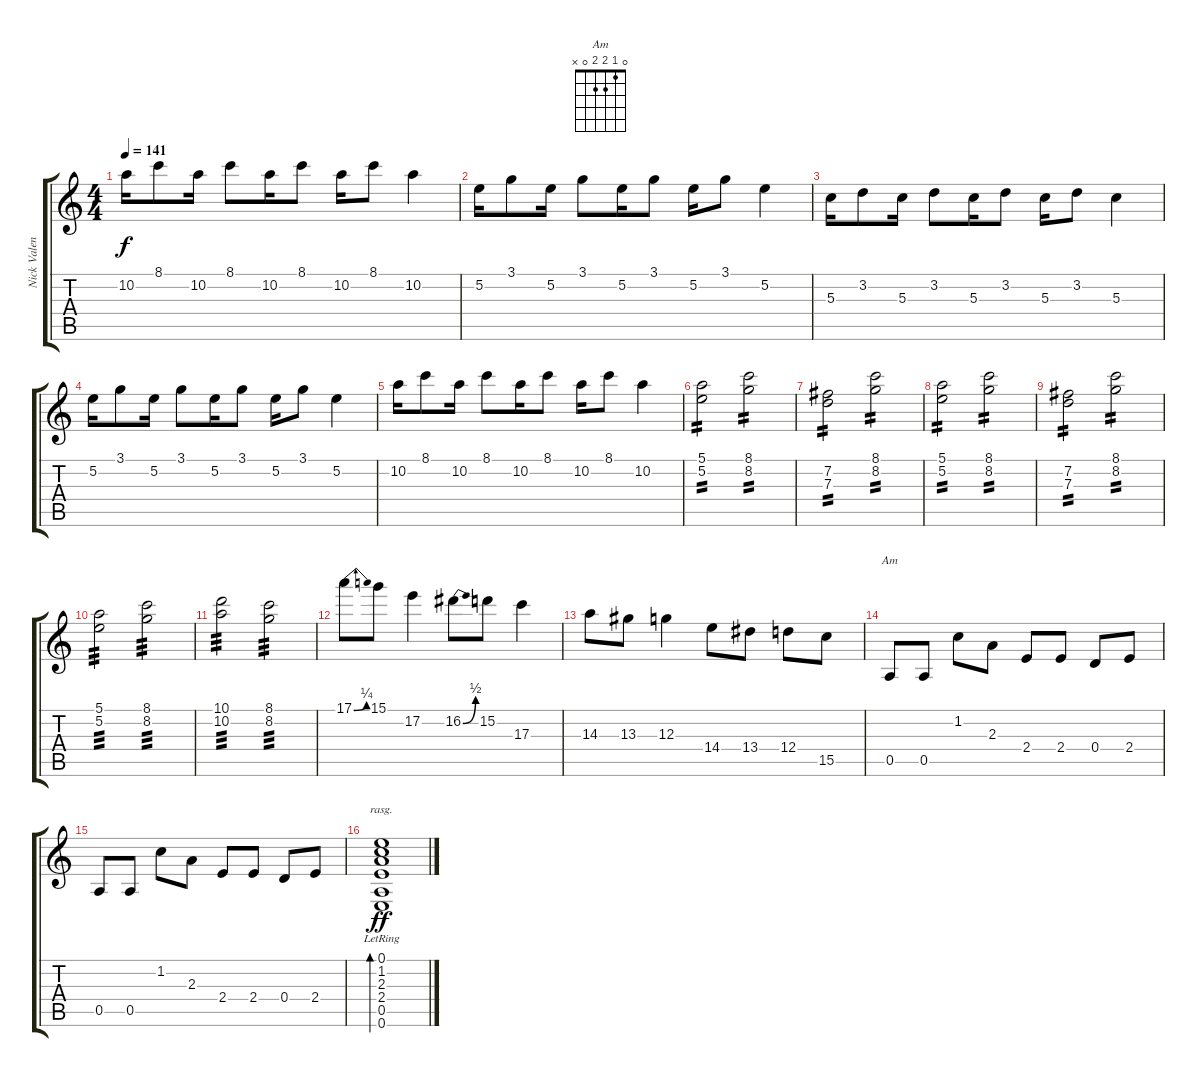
\track ("Nick Valensi - Lead Guitar" "Nick Valen") {instrument overdrivenguitar}
\staff {score tabs}
\tuning (E4 B3 G3 D3 A2 E2) {hide}
\chord ("Am" 0 1 2 2 0 x)
\ts (4 4)
\tempo 141
\clef g2
\ks c
10.2.16{dy f} 8.1.8 10.2.16 8.1.8 10.2.16 8.1.8 10.2.16 8.1.8 10.2.4 |
5.2.16 3.1.8 5.2.16 3.1.8 5.2.16 3.1.8 5.2.16 3.1.8 5.2.4 |
5.3.16 3.2.8 5.3.16 3.2.8 5.3.16 3.2.8 5.3.16 3.2.8 5.3.4 |
5.2.16 3.1.8 5.2.16 3.1.8 5.2.16 3.1.8 5.2.16 3.1.8 5.2.4 |
10.2.16 8.1.8 10.2.16 8.1.8 10.2.16 8.1.8 10.2.16 8.1.8 10.2.4 |
(5.1 5.2).2{tp 2} (8.1 8.2).2{tp 2} |
(7.2 7.3).2{tp 2} (8.1 8.2).2{tp 2} |
(5.1 5.2).2{tp 2} (8.1 8.2).2{tp 2} |
(7.2 7.3).2{tp 2} (8.1 8.2).2{tp 2} |
(5.1 5.2).2{tp 3} (8.1 8.2).2{tp 3} |
(10.1 10.2).2{tp 3} (8.1 8.2).2{tp 3} |
17.1{be (bend 0 0 60 1)}.8 15.1.8 17.2.4 16.2{be (bend 0 0 60 2)}.8 15.2.8 17.3.4 |
14.3.8 13.3.8 12.3.4 14.4.8 13.4.8 12.4.8 15.5.8 |
0.5.8{ch "Am"} 0.5.8 1.2.8 2.3.8 2.4.8 2.4.8 0.4.8 2.4.8 |
0.5.8 0.5.8 1.2.8 2.3.8 2.4.8 2.4.8 0.4.8 2.4.8 |
(0.1{lr} 1.2 2.3 2.4 0.5 0.6).1{bd 480 rasg ii dy ff}
